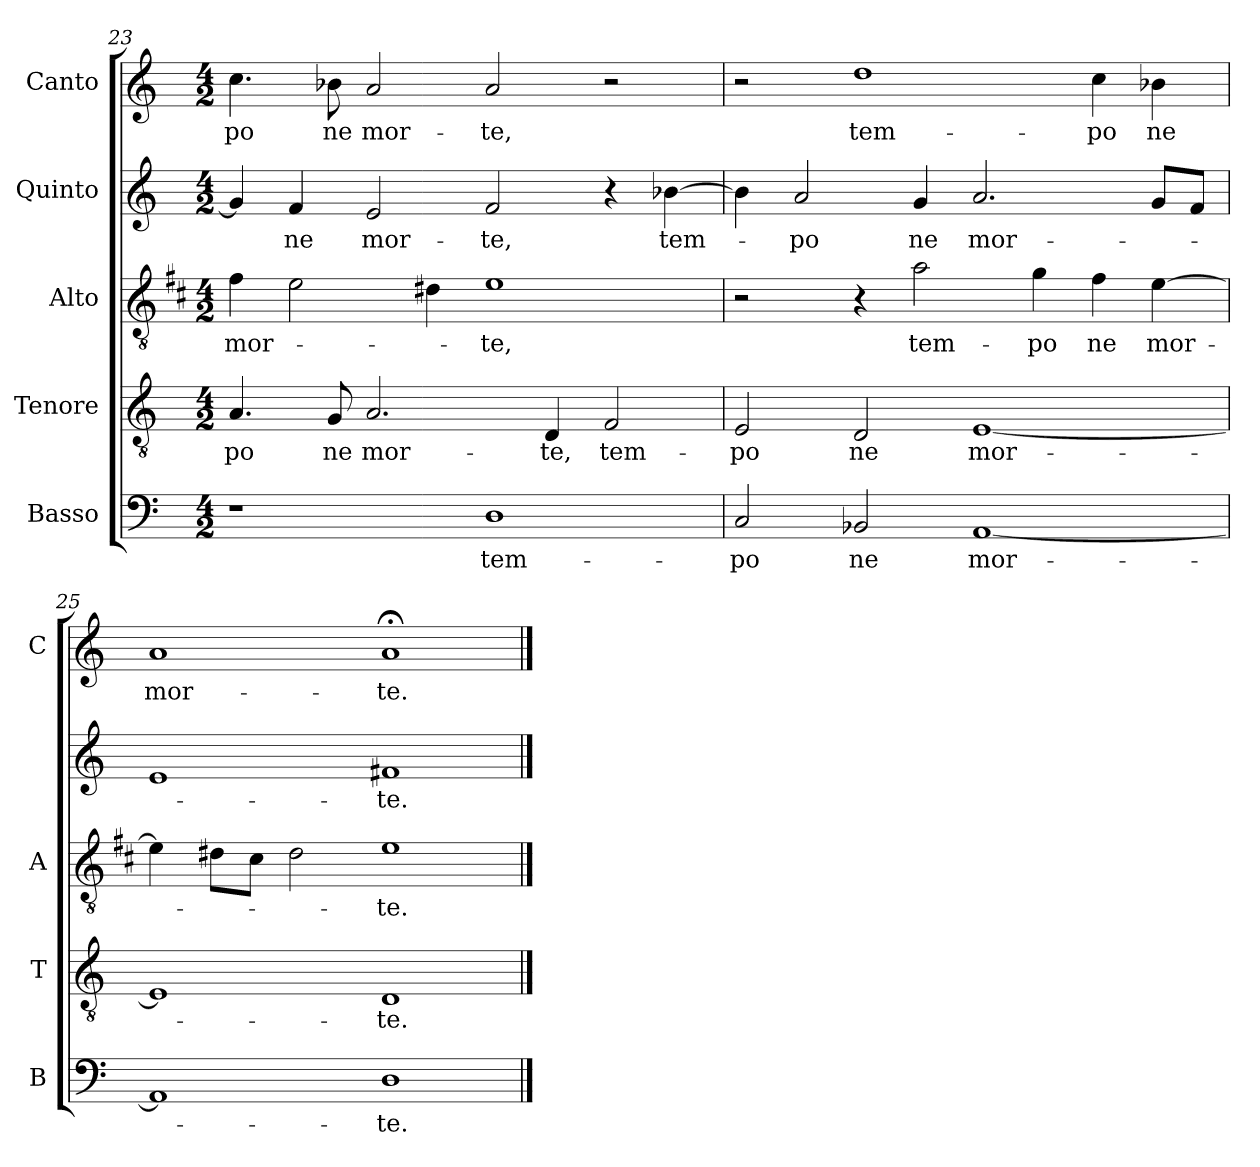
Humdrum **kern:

**kern	**text	**kern	**text	**kern	**text	**kern	**text	**kern	**text
*part5	*part5	*part4	*part4	*part3	*part3	*part2	*part2	*part1	*part1
*staff5	*staff5	*staff4	*staff4	*staff3	*staff3	*staff2	*staff2	*staff1	*staff1
*I"Basso	*	*I"Tenore	*	*I"Alto	*	*I"Quinto	*	*I"Canto	*
*I'B	*	*I'T	*	*I'A	*	*	*	*I'C	*
!!LO:LB:g=z
*clefF4	*	*clefGv2	*	*clefGv2	*	*clefG2	*	*clefG2	*
*	*	*	*	*ITrd1c2	*	*	*	*	*
*k[]	*	*k[]	*	*k[]	*	*k[]	*	*k[]	*
*C:	*	*C:	*	*C:	*	*C:	*	*C:	*
*M4/2	*	*M4/2	*	*M4/2	*	*M4/2	*	*M4/2	*
=23	=23	=23	=23	=23	=23	=23	=23	=23	=23
!	!	!	!LO:LY:b	!	!LO:LY:b	!	!	!	!LO:LY:b
1r	.	4.A/	-po	4e\	mor-	4g/]	.	4.cc\	-po
!	!	!	!	!	!	!	!LO:LY:b	!	!
.	.	.	.	2d\	.	4f/	ne	.	.
!	!	!	!LO:LY:b	!	!	!	!	!	!LO:LY:b
.	.	8G/	ne	.	.	.	.	8b-X\	ne
!	!	!	!LO:LY:b	!	!	!	!LO:LY:b	!	!LO:LY:b
.	.	2.A/	mor-	.	.	2e/	mor-	2a/	mor-
.	.	.	.	4c#X\	.	.	.	.	.
!	!LO:LY:b	!	!	!	!LO:LY:b	!	!LO:LY:b	!	!LO:LY:b
1D	tem-	.	.	1d	-te,	2f/	-te,	2a/	-te,
!	!	!	!LO:LY:b	!	!	!	!	!	!
.	.	4D/	-te,	.	.	.	.	.	.
!	!	!	!LO:LY:b	!	!	!	!	!	!
.	.	2F/	tem-	.	.	4r	.	2r	.
!	!	!	!	!	!	!	!LO:LY:b	!	!
.	.	.	.	.	.	[4b-X\	tem-	.	.
=24	=24	=24	=24	=24	=24	=24	=24	=24	=24
!	!LO:LY:b	!	!LO:LY:b	!	!	!	!	!	!
2C/	-po	2E/	-po	2r	.	4b-\]	.	2r	.
!	!	!	!	!	!	!	!LO:LY:b	!	!
.	.	.	.	.	.	2a/	-po	.	.
!	!LO:LY:b	!	!LO:LY:b	!	!	!	!	!	!LO:LY:b
2BB-X/	ne	2D/	ne	4r	.	.	.	1dd	tem-
!	!	!	!	!	!LO:LY:b	!	!LO:LY:b	!	!
.	.	.	.	2g\	tem-	4g/	ne	.	.
!	!LO:LY:b	!	!LO:LY:b	!	!	!	!LO:LY:b	!	!
[1AA	mor-	[1E	mor-	.	.	2.a/	mor-	.	.
!	!	!	!	!	!LO:LY:b	!	!	!	!
.	.	.	.	4f\	-po	.	.	.	.
!	!	!	!	!	!LO:LY:b	!	!	!	!LO:LY:b
.	.	.	.	4e\	ne	.	.	4cc\	-po
!	!	!	!	!	!LO:LY:b	!	!	!	!LO:LY:b
.	.	.	.	[4d\	mor-	8g/L	.	4b-X\	ne
.	.	.	.	.	.	8f/J	.	.	.
=25	=25	=25	=25	=25	=25	=25	=25	=25	=25
!	!	!	!	!	!	!	!	!	!LO:LY:b
1AA]	.	1E]	.	4d\]	.	1e	.	1a	mor-
.	.	.	.	8c#X\L	.	.	.	.	.
.	.	.	.	8B\J	.	.	.	.	.
.	.	.	.	2c#\	.	.	.	.	.
!	!LO:LY:b	!	!LO:LY:b	!	!LO:LY:b	!	!LO:LY:b	!	!LO:LY:b
1D	-te.	1D	-te.	1d	-te.	1f#X	-te.	1a;<	-te.
==	==	==	==	==	==	==	==	==	==
*-	*-	*-	*-	*-	*-	*-	*-	*-	*-
